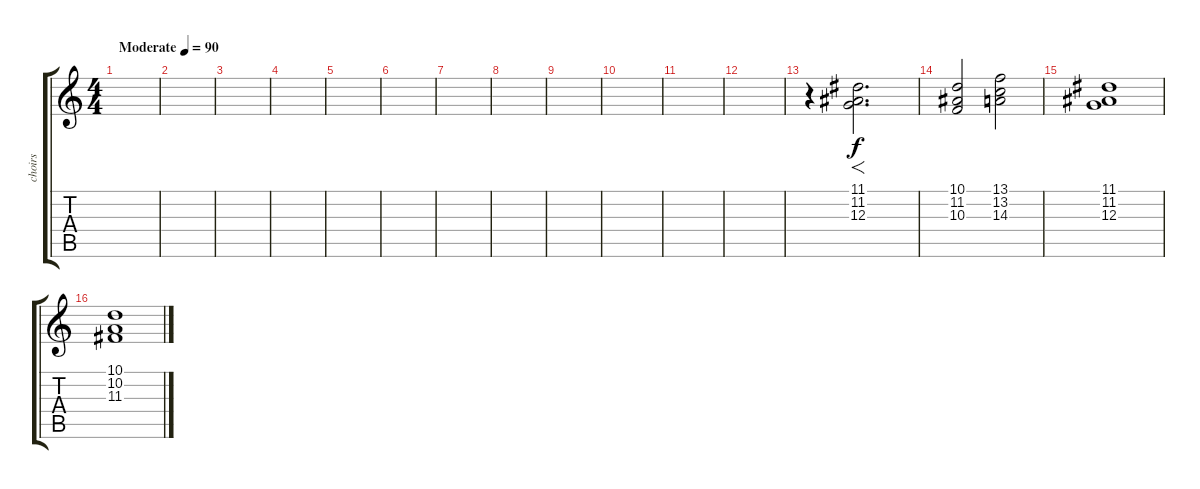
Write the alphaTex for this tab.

\track ("choirs " "choirs ") {solo instrument pad4choir}
\staff {score tabs}
\tuning (E4 B3 G3 D3 A2 E2) {hide}
\ts (4 4)
\tempo (90 "Moderate")
\clef g2
\ks c
|
|
|
|
|
|
|
|
|
|
|
|
r.4 (11.1 11.2 12.3).2{f d} |
(10.1 11.2 10.3).2 (13.1 13.2 14.3).2 |
(11.1 11.2 12.3).1 |
(10.1 10.2 11.3).1
